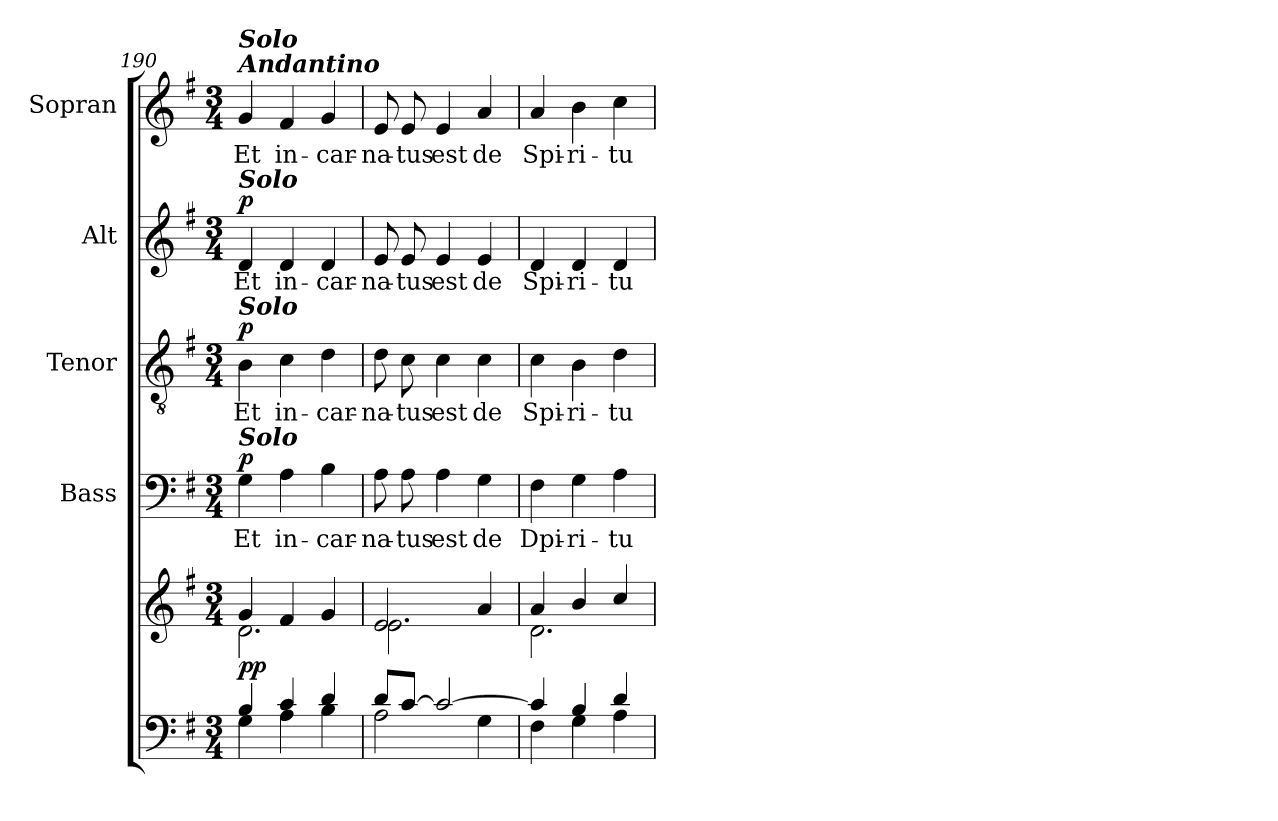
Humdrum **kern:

**kern	**kern	**dynam	**kern	**text	**dynam	**kern	**text	**dynam	**kern	**text	**dynam	**kern	**text
*part5	*part5	*part5	*part4	*part4	*part4	*part3	*part3	*part3	*part2	*part2	*part2	*part1	*part1
*staff6	*staff5	*staff5/6	*staff4	*staff4	*staff4	*staff3	*staff3	*staff3	*staff2	*staff2	*staff2	*staff1	*staff1
*	*	*	*I"Bass	*	*	*I"Tenor	*	*	*I"Alt	*	*	*I"Sopran	*
*	*	*	*I'B.	*	*	*I'T.	*	*	*I'A.	*	*	*I'S.	*
!!LO:LB:g=z
*clefF4	*clefG2	*	*clefF4	*	*	*clefGv2	*	*	*clefG2	*	*	*clefG2	*
*k[f#]	*k[f#]	*	*k[f#]	*	*	*k[f#]	*	*	*k[f#]	*	*	*k[f#]	*
*G:	*G:	*	*G:	*	*	*G:	*	*	*G:	*	*	*G:	*
*M3/4	*M3/4	*	*M3/4	*	*	*M3/4	*	*	*M3/4	*	*	*M3/4	*
=190	=190	=190	=190	=190	=190	=190	=190	=190	=190	=190	=190	=190	=190
*^	*^	*	*	*	*	*	*	*	*	*	*	*	*
!	!	!	!	!	!	!	!	!	!	!	!	!	!	!LO:TX:a:Bi:t=Andantino	!
!	!	!	!	!	!	!	!	!	!	!	!	!	!	!LO:TX:a:Bi:t=Solo	!
!	!	!	!	!	!	!	!	!	!	!	!LO:TX:a:Bi:t=Solo	!	!	!	!
!	!	!	!	!	!	!	!	!LO:TX:a:Bi:t=Solo	!	!	!	!	!	!	!
!	!	!	!	!	!LO:TX:a:Bi:t=Solo	!	!	!	!	!	!	!	!	!	!
!	!	!	!	!LO:DY:b	!	!LO:LY:b	!LO:DY:a	!	!LO:LY:b	!LO:DY:a	!	!LO:LY:b	!LO:DY:a	!	!LO:LY:b
4B/	4G\	4g/	2.d\	pp	4G\	Et	p	4B\	Et	p	4d/	Et	p	4g/	Et
!	!	!	!	!	!	!LO:LY:b	!	!	!LO:LY:b	!	!	!LO:LY:b	!	!	!LO:LY:b
4c/	4A\	4f#/	.	.	4A\	in-	.	4c\	in-	.	4d/	in-	.	4f#/	in-
!	!	!	!	!	!	!LO:LY:b	!	!	!LO:LY:b	!	!	!LO:LY:b	!	!	!LO:LY:b
4d/	4B\	4g/	.	.	4B\	-car-	.	4d\	-car-	.	4d/	-car-	.	4g/	-car-
=191	=191	=191	=191	=191	=191	=191	=191	=191	=191	=191	=191	=191	=191	=191	=191
!	!	!	!	!	!	!LO:LY:b	!	!	!LO:LY:b	!	!	!LO:LY:b	!	!	!LO:LY:b
8d/L	2A\	2e/	2.e\	.	8A\	-na-	.	8d\	-na-	.	8e/	-na-	.	8e/	-na-
!	!	!	!	!	!	!LO:LY:b	!	!	!LO:LY:b	!	!	!LO:LY:b	!	!	!LO:LY:b
[>8c/J	.	.	.	.	8A\	-tus	.	8c\	-tus	.	8e/	-tus	.	8e/	-tus
!	!	!	!	!	!	!LO:LY:b	!	!	!LO:LY:b	!	!	!LO:LY:b	!	!	!LO:LY:b
2c/_	.	.	.	.	4A\	est	.	4c\	est	.	4e/	est	.	4e/	est
!	!	!	!	!	!	!LO:LY:b	!	!	!LO:LY:b	!	!	!LO:LY:b	!	!	!LO:LY:b
.	4G\	4a/	.	.	4G\	de	.	4c\	de	.	4e/	de	.	4a/	de
=192	=192	=192	=192	=192	=192	=192	=192	=192	=192	=192	=192	=192	=192	=192	=192
!	!	!	!	!	!	!LO:LY:b	!	!	!LO:LY:b	!	!	!LO:LY:b	!	!	!LO:LY:b
4c/]	4F#\	4a/	2.d\	.	4F#\	Dpi-	.	4c\	Spi-	.	4d/	Spi-	.	4a/	Spi-
!	!	!	!	!	!	!LO:LY:b	!	!	!LO:LY:b	!	!	!LO:LY:b	!	!	!LO:LY:b
4B/	4G\	4b/	.	.	4G\	-ri-	.	4B\	-ri-	.	4d/	-ri-	.	4b\	-ri-
!	!	!	!	!	!	!LO:LY:b	!	!	!LO:LY:b	!	!	!LO:LY:b	!	!	!LO:LY:b
4d/	4A\	4cc/	.	.	4A\	-tu	.	4d\	-tu	.	4d/	-tu	.	4cc\	-tu
*v	*v	*	*	*	*	*	*	*	*	*	*	*	*	*	*
*	*v	*v	*	*	*	*	*	*	*	*	*	*	*	*
=	=	=	=	=	=	=	=	=	=	=	=	=	=
*-	*-	*-	*-	*-	*-	*-	*-	*-	*-	*-	*-	*-	*-
